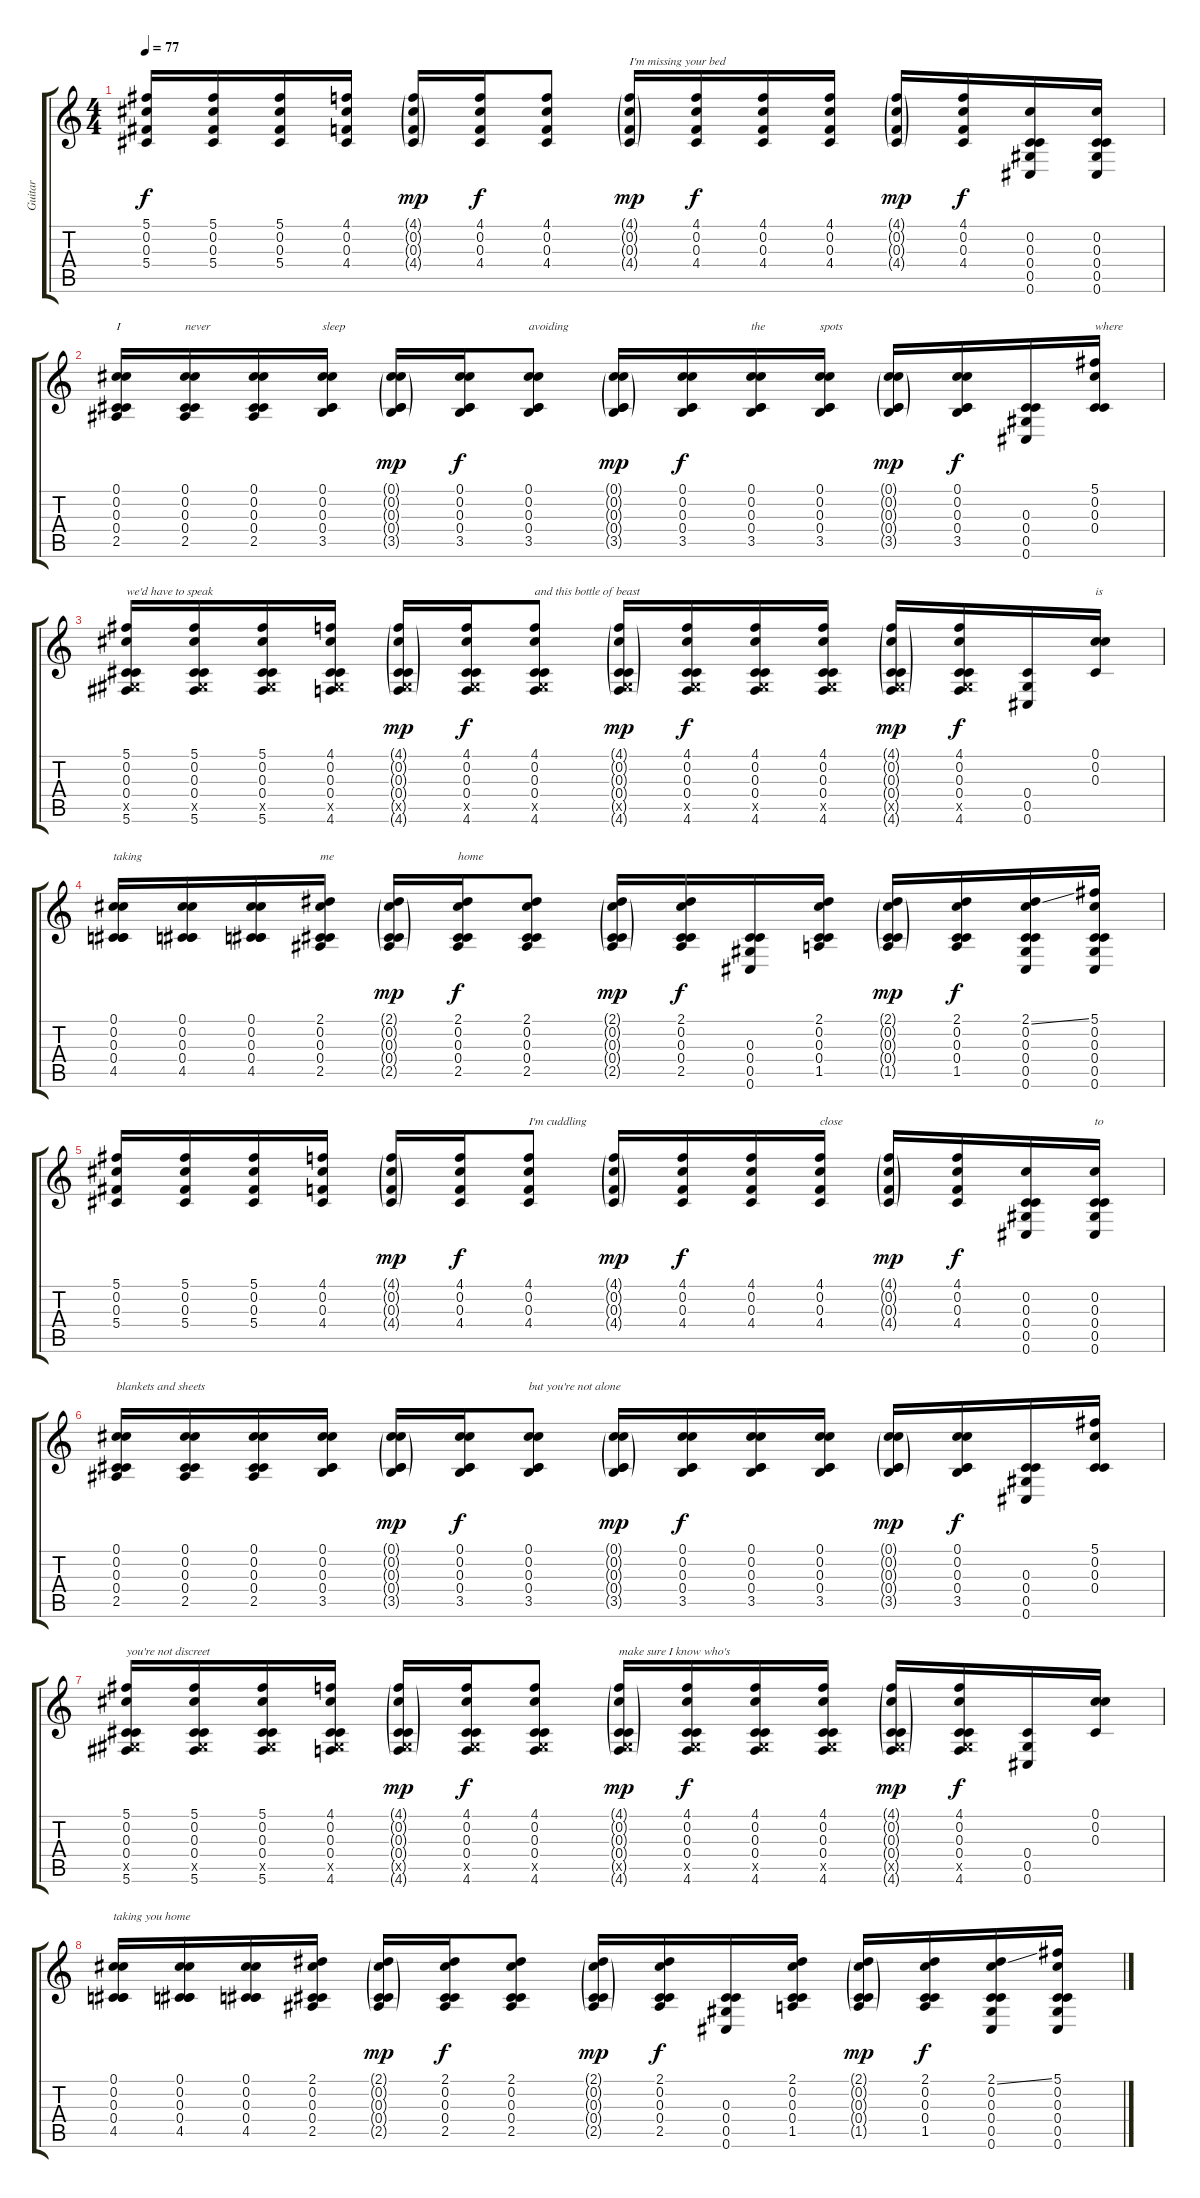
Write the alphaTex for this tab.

\track ("Guitar" "Guitar") {instrument acousticguitarsteel}
\staff {score tabs}
\tuning (Db4 Db4 Db3 Db3 Ab2 Db2) {hide}
\ts (4 4)
\tempo 77
\clef g2
\ks c
(5.1 0.2 0.3 5.4).16{dy f instrument acousticguitarsteel} (5.1 0.2 0.3 5.4).16 (5.1 0.2 0.3 5.4).16 (4.1 0.2 0.3 4.4).16 (4.1{g} 0.2{g} 0.3{g} 4.4{g}).16{dy mp} (4.1 0.2 0.3 4.4).16{dy f} (4.1 0.2 0.3 4.4).8 (4.1{g} 0.2{g} 0.3{g} 4.4{g}).16{txt "I'm missing your bed" dy mp} (4.1 0.2 0.3 4.4).16{dy f} (4.1 0.2 0.3 4.4).16 (4.1 0.2 0.3 4.4).16 (4.1{g} 0.2{g} 0.3{g} 4.4{g}).16{dy mp} (4.1 0.2 0.3 4.4).16{dy f} (0.2 0.3 0.4 0.5 0.6).16 (0.2 0.3 0.4 0.5 0.6).16 |
(0.1 0.2 0.3 0.4 2.5).16{txt "I"} (0.1 0.2 0.3 0.4 2.5).16{txt "never"} (0.1 0.2 0.3 0.4 2.5).16 (0.1 0.2 0.3 0.4 3.5).16{txt "sleep"} (0.1{g} 0.2{g} 0.3{g} 0.4{g} 3.5{g}).16{dy mp} (0.1 0.2 0.3 0.4 3.5).16{dy f} (0.1 0.2 0.3 0.4 3.5).8{txt "avoiding"} (0.1{g} 0.2{g} 0.3{g} 0.4{g} 3.5{g}).16{dy mp} (0.1 0.2 0.3 0.4 3.5).16{dy f} (0.1 0.2 0.3 0.4 3.5).16{txt "the"} (0.1 0.2 0.3 0.4 3.5).16{txt "spots"} (0.1{g} 0.2{g} 0.3{g} 0.4{g} 3.5{g}).16{dy mp} (0.1 0.2 0.3 0.4 3.5).16{dy f} (0.3 0.4 0.5 0.6).16 (5.1 0.2 0.3 0.4).16{txt "where"} |
(5.1 0.2 0.3 0.4 0.5{x} 5.6).16{txt "we'd have to speak"} (5.1 0.2 0.3 0.4 0.5{x} 5.6).16 (5.1 0.2 0.3 0.4 0.5{x} 5.6).16 (4.1 0.2 0.3 0.4 0.5{x} 4.6).16 (4.1{g} 0.2{g} 0.3{g} 0.4{g} 0.5{g x} 4.6{g}).16{dy mp} (4.1 0.2 0.3 0.4 0.5{x} 4.6).16{dy f} (4.1 0.2 0.3 0.4 0.5{x} 4.6).8{txt "and this bottle of beast"} (4.1{g} 0.2{g} 0.3{g} 0.4{g} 0.5{g x} 4.6{g}).16{dy mp} (4.1 0.2 0.3 0.4 0.5{x} 4.6).16{dy f} (4.1 0.2 0.3 0.4 0.5{x} 4.6).16 (4.1 0.2 0.3 0.4 0.5{x} 4.6).16 (4.1{g} 0.2{g} 0.3{g} 0.4{g} 0.5{g x} 4.6{g}).16{dy mp} (4.1 0.2 0.3 0.4 0.5{x} 4.6).16{dy f} (0.4 0.5 0.6).16 (0.1 0.2 0.3).16{txt "is "} |
(0.1 0.2 0.3 0.4 4.5).16{txt "taking"} (0.1 0.2 0.3 0.4 4.5).16 (0.1 0.2 0.3 0.4 4.5).16 (2.1 0.2 0.3 0.4 2.5).16{txt "me"} (2.1{g} 0.2{g} 0.3{g} 0.4{g} 2.5{g}).16{dy mp} (2.1 0.2 0.3 0.4 2.5).16{txt "home" dy f} (2.1 0.2 0.3 0.4 2.5).8 (2.1{g} 0.2{g} 0.3{g} 0.4{g} 2.5{g}).16{dy mp} (2.1 0.2 0.3 0.4 2.5).16{dy f} (0.3 0.4 0.5 0.6).16 (2.1 0.2 0.3 0.4 1.5).16 (2.1{g} 0.2{g} 0.3{g} 0.4{g} 1.5{g}).16{dy mp} (2.1 0.2 0.3 0.4 1.5).16{dy f} (2.1{ss} 0.2 0.3 0.4 0.5 0.6).16 (5.1 0.2 0.3 0.4 0.5 0.6).16 |
(5.1 0.2 0.3 5.4).16 (5.1 0.2 0.3 5.4).16 (5.1 0.2 0.3 5.4).16 (4.1 0.2 0.3 4.4).16 (4.1{g} 0.2{g} 0.3{g} 4.4{g}).16{dy mp} (4.1 0.2 0.3 4.4).16{dy f} (4.1 0.2 0.3 4.4).8{txt "I'm cuddling"} (4.1{g} 0.2{g} 0.3{g} 4.4{g}).16{dy mp} (4.1 0.2 0.3 4.4).16{dy f} (4.1 0.2 0.3 4.4).16 (4.1 0.2 0.3 4.4).16{txt "close"} (4.1{g} 0.2{g} 0.3{g} 4.4{g}).16{dy mp} (4.1 0.2 0.3 4.4).16{dy f} (0.2 0.3 0.4 0.5 0.6).16 (0.2 0.3 0.4 0.5 0.6).16{txt "to"} |
(0.1 0.2 0.3 0.4 2.5).16{txt "blankets and sheets"} (0.1 0.2 0.3 0.4 2.5).16 (0.1 0.2 0.3 0.4 2.5).16 (0.1 0.2 0.3 0.4 3.5).16 (0.1{g} 0.2{g} 0.3{g} 0.4{g} 3.5{g}).16{dy mp} (0.1 0.2 0.3 0.4 3.5).16{dy f} (0.1 0.2 0.3 0.4 3.5).8{txt "but you're not alone"} (0.1{g} 0.2{g} 0.3{g} 0.4{g} 3.5{g}).16{dy mp} (0.1 0.2 0.3 0.4 3.5).16{dy f} (0.1 0.2 0.3 0.4 3.5).16 (0.1 0.2 0.3 0.4 3.5).16 (0.1{g} 0.2{g} 0.3{g} 0.4{g} 3.5{g}).16{dy mp} (0.1 0.2 0.3 0.4 3.5).16{dy f} (0.3 0.4 0.5 0.6).16 (5.1 0.2 0.3 0.4).16 |
(5.1 0.2 0.3 0.4 0.5{x} 5.6).16{txt "you're not discreet"} (5.1 0.2 0.3 0.4 0.5{x} 5.6).16 (5.1 0.2 0.3 0.4 0.5{x} 5.6).16 (4.1 0.2 0.3 0.4 0.5{x} 4.6).16 (4.1{g} 0.2{g} 0.3{g} 0.4{g} 0.5{g x} 4.6{g}).16{dy mp} (4.1 0.2 0.3 0.4 0.5{x} 4.6).16{dy f} (4.1 0.2 0.3 0.4 0.5{x} 4.6).8 (4.1{g} 0.2{g} 0.3{g} 0.4{g} 0.5{g x} 4.6{g}).16{txt "make sure I know who's" dy mp} (4.1 0.2 0.3 0.4 0.5{x} 4.6).16{dy f} (4.1 0.2 0.3 0.4 0.5{x} 4.6).16 (4.1 0.2 0.3 0.4 0.5{x} 4.6).16 (4.1{g} 0.2{g} 0.3{g} 0.4{g} 0.5{g x} 4.6{g}).16{dy mp} (4.1 0.2 0.3 0.4 0.5{x} 4.6).16{dy f} (0.4 0.5 0.6).16 (0.1 0.2 0.3).16 |
(0.1 0.2 0.3 0.4 4.5).16{txt "taking you home"} (0.1 0.2 0.3 0.4 4.5).16 (0.1 0.2 0.3 0.4 4.5).16 (2.1 0.2 0.3 0.4 2.5).16 (2.1{g} 0.2{g} 0.3{g} 0.4{g} 2.5{g}).16{dy mp} (2.1 0.2 0.3 0.4 2.5).16{dy f} (2.1 0.2 0.3 0.4 2.5).8 (2.1{g} 0.2{g} 0.3{g} 0.4{g} 2.5{g}).16{dy mp} (2.1 0.2 0.3 0.4 2.5).16{dy f} (0.3 0.4 0.5 0.6).16 (2.1 0.2 0.3 0.4 1.5).16 (2.1{g} 0.2{g} 0.3{g} 0.4{g} 1.5{g}).16{dy mp} (2.1 0.2 0.3 0.4 1.5).16{dy f} (2.1{ss} 0.2 0.3 0.4 0.5 0.6).16 (5.1 0.2 0.3 0.4 0.5 0.6).16
